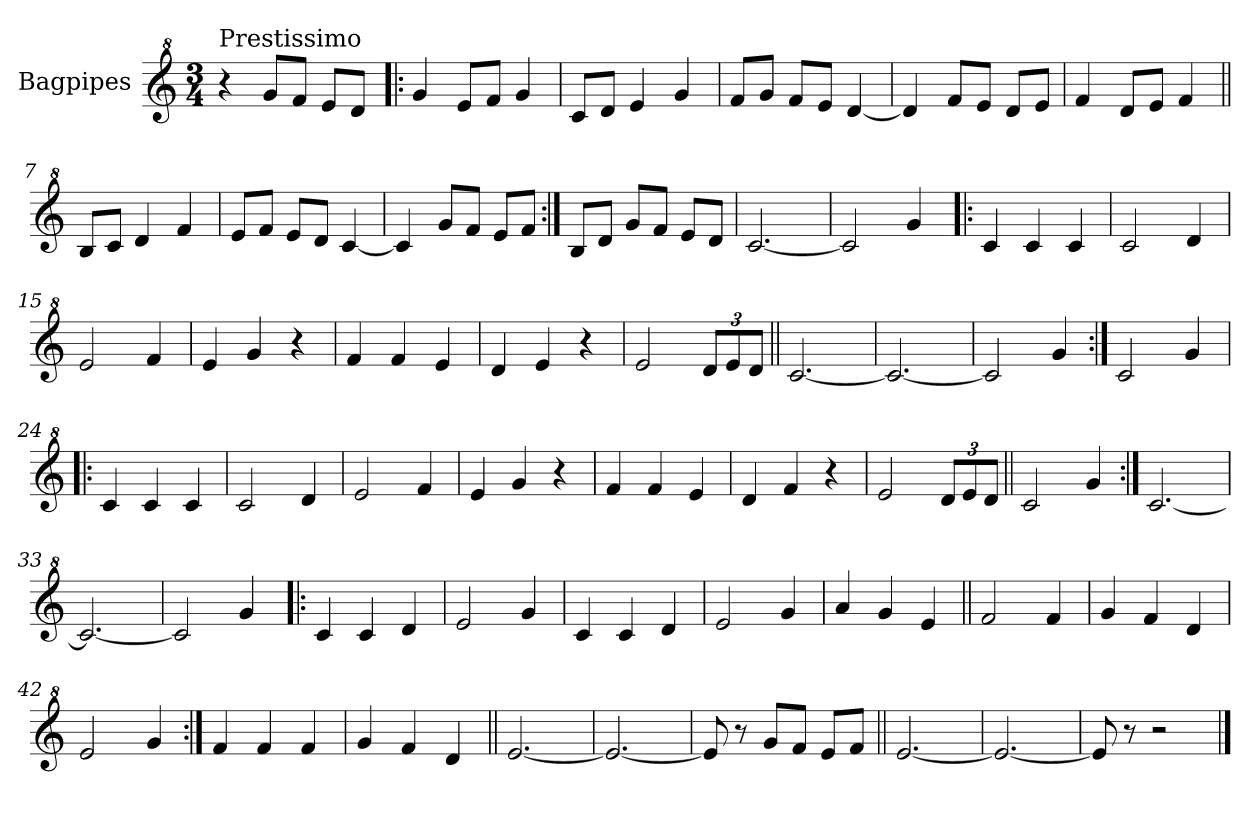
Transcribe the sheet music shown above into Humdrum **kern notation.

**kern
*part1
*staff1
*I"Bagpipes
*I'Bag
*clefG^2
*k[]
*C:
*M3/4
=1
!LO:TX:a:t=Prestissimo
4r
8gg/L
8ff/J
8ee/L
8dd/J
=2!|:
4gg/
8ee/L
8ff/J
4gg/
=3
8cc/L
8dd/J
4ee/
4gg/
=4
8ff/L
8gg/J
8ff/L
8ee/J
[4dd/
=5
4dd/]
8ff/L
8ee/J
8dd/L
8ee/J
=6
4ff/
8dd/L
8ee/J
4ff/
=7||
8b/L
8cc/J
4dd/
4ff/
=8
8ee/L
8ff/J
8ee/L
8dd/J
[4cc/
=9
4cc/]
8gg/L
8ff/J
8ee/L
8ff/J
!!LO:LB:g=z
=10:|!
8b/L
8dd/J
8gg/L
8ff/J
8ee/L
8dd/J
=11
[2.cc/
=12
2cc/]
4gg/
=13!|:
4cc/
4cc/
4cc/
=14
2cc/
4dd/
=15
2ee/
4ff/
=16
4ee/
4gg/
4r
=17
4ff/
4ff/
4ee/
=18
4dd/
4ee/
4r
=19
2ee/
*Xbrackettup
12dd/L
12ee/
12dd/J
=20||
[2.cc/
=21
2.cc/_
=22
2cc/]
4gg/
!!LO:LB:g=z
=23:|!
2cc/
4gg/
=24!|:
4cc/
4cc/
4cc/
=25
2cc/
4dd/
=26
2ee/
4ff/
=27
4ee/
4gg/
4r
=28
4ff/
4ff/
4ee/
=29
4dd/
4ff/
4r
=30
2ee/
12dd/L
12ee/
12dd/J
=31||
2cc/
4gg/
=32:|!
[2.cc/
=33
2.cc/_
=34
2cc/]
4gg/
=35!|:
4cc/
4cc/
4dd/
=36
2ee/
4gg/
!!LO:LB:g=z
=37
4cc/
4cc/
4dd/
=38
2ee/
4gg/
=39
4aa/
4gg/
4ee/
=40||
2ff/
4ff/
=41
4gg/
4ff/
4dd/
=42
2ee/
4gg/
=43:|!
4ff/
4ff/
4ff/
=44
4gg/
4ff/
4dd/
=45||
[2.ee/
=46
2.ee/_
=47
8ee/]
8r
8gg/L
8ff/J
8ee/L
8ff/J
=48||
[2.ee/
=49
2.ee/_
!!LO:LB:g=z
=50
8ee/]
8r
2r
==
*-
